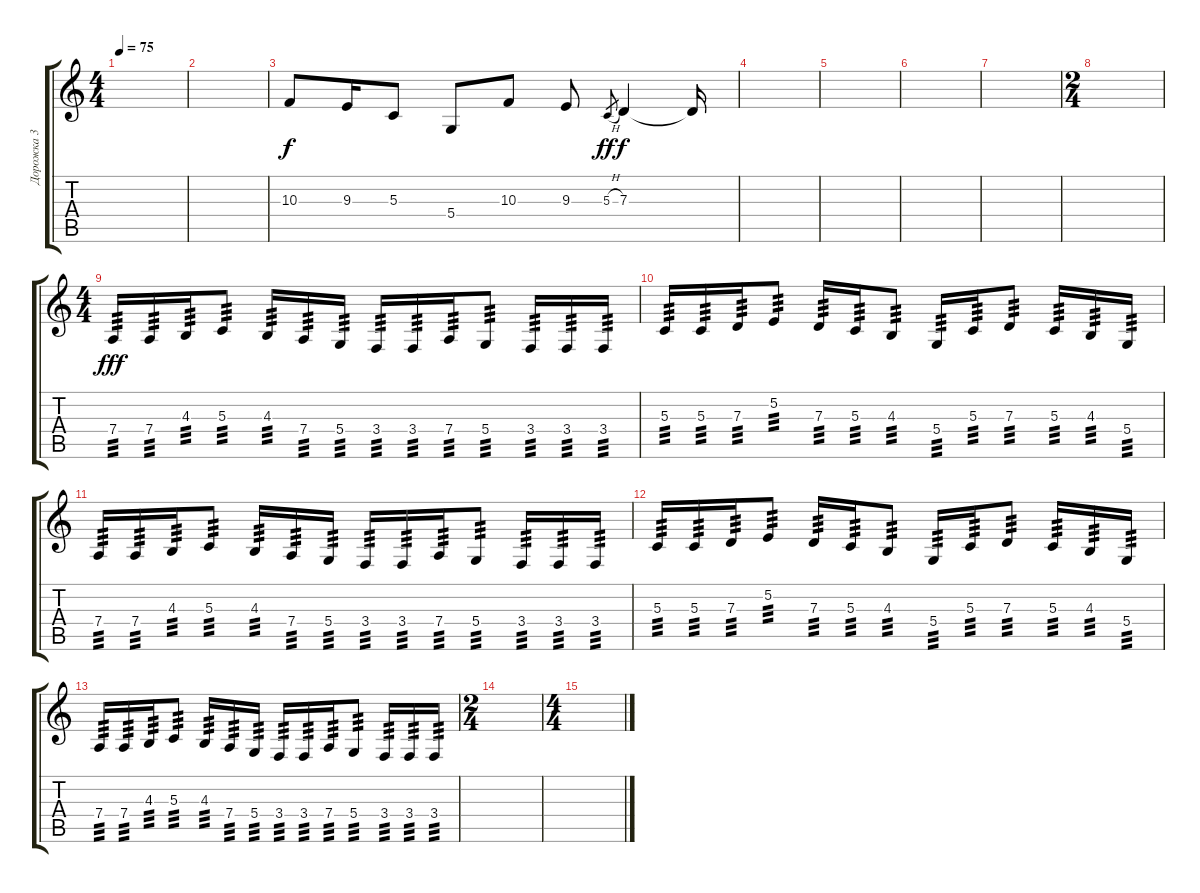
\track ("Дорожка 3" "Дорожка 3") {instrument vibraphone}
\staff {score tabs}
\tuning (E4 B3 G3 D3 A2 D2) {hide}
\ts (4 4)
\tempo 75
\clef g2
\ks c
|
|
10.3.8{dy f instrument electricpiano2} 9.3.16 5.3.8 5.4.8 10.3.8 9.3.8 5.3{h}.8{gr dy ff} 7.3.4{dy f} 7.3{t}.16{instrument acousticgrandpiano} |
|
|
|
|
\ts (2 4)
|
\ts (4 4)
7.4.16{tp 3 dy fff} 7.4.16{tp 3} 4.3.16{tp 3} 5.3.8{tp 3} 4.3.16{tp 3} 7.4.16{tp 3} 5.4.16{tp 3} 3.4.16{tp 3} 3.4.16{tp 3} 7.4.16{tp 3} 5.4.8{tp 3} 3.4.16{tp 3} 3.4.16{tp 3} 3.4.16{tp 3} |
5.3.16{tp 3} 5.3.16{tp 3} 7.3.16{tp 3} 5.2.8{tp 3} 7.3.16{tp 3} 5.3.16{tp 3} 4.3.8{tp 3} 5.4.16{tp 3} 5.3.16{tp 3} 7.3.8{tp 3} 5.3.16{tp 3} 4.3.16{tp 3} 5.4.16{tp 3} |
7.4.16{tp 3} 7.4.16{tp 3} 4.3.16{tp 3} 5.3.8{tp 3} 4.3.16{tp 3} 7.4.16{tp 3} 5.4.16{tp 3} 3.4.16{tp 3} 3.4.16{tp 3} 7.4.16{tp 3} 5.4.8{tp 3} 3.4.16{tp 3} 3.4.16{tp 3} 3.4.16{tp 3} |
5.3.16{tp 3} 5.3.16{tp 3} 7.3.16{tp 3} 5.2.8{tp 3} 7.3.16{tp 3} 5.3.16{tp 3} 4.3.8{tp 3} 5.4.16{tp 3} 5.3.16{tp 3} 7.3.8{tp 3} 5.3.16{tp 3} 4.3.16{tp 3} 5.4.16{tp 3} |
7.4.16{tp 3} 7.4.16{tp 3} 4.3.16{tp 3} 5.3.8{tp 3} 4.3.16{tp 3} 7.4.16{tp 3} 5.4.16{tp 3} 3.4.16{tp 3} 3.4.16{tp 3} 7.4.16{tp 3} 5.4.8{tp 3} 3.4.16{tp 3} 3.4.16{tp 3} 3.4.16{tp 3} |
\ts (2 4)
|
\ts (4 4)
